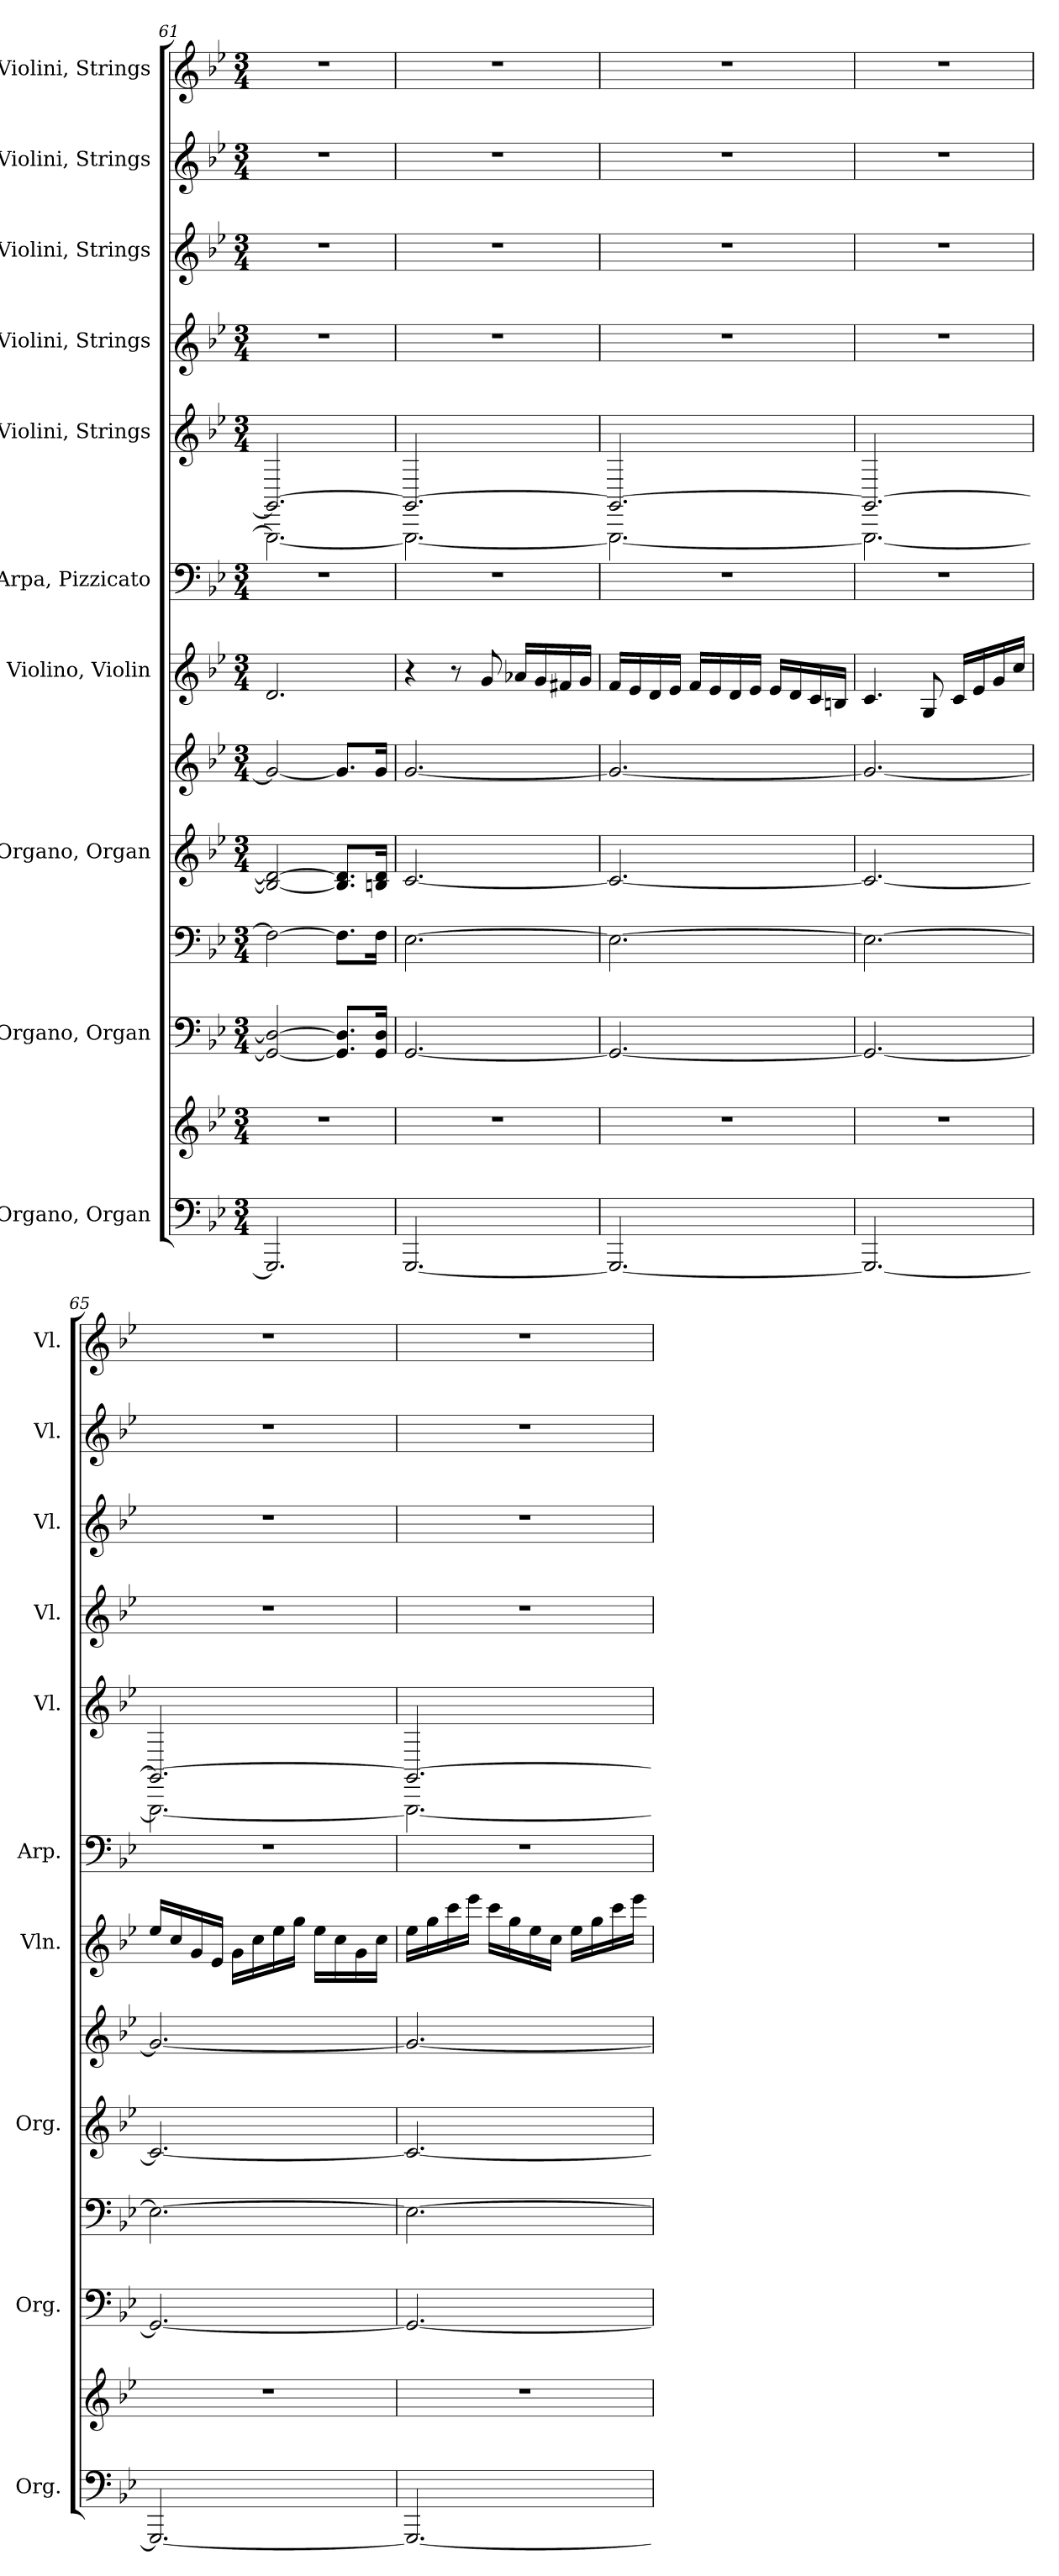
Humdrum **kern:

**kern	**kern	**kern	**kern	**kern	**kern	**kern	**kern	**kern	**kern	**kern	**kern	**kern
*part10	*part10	*part9	*part9	*part8	*part8	*part7	*part6	*part5	*part4	*part3	*part2	*part1
*staff13	*staff12	*staff11	*staff10	*staff9	*staff8	*staff7	*staff6	*staff5	*staff4	*staff3	*staff2	*staff1
*I"Organo, Organ	*	*I"Organo, Organ	*	*I"Organo, Organ	*	*I"Violino, Violin	*I"Arpa, Pizzicato	*I"Violini, Strings	*I"Violini, Strings	*I"Violini, Strings	*I"Violini, Strings	*I"Violini, Strings
*I'Org.	*	*I'Org.	*	*I'Org.	*	*I'Vln.	*I'Arp.	*I'Vl.	*I'Vl.	*I'Vl.	*I'Vl.	*I'Vl.
*clefF4	*clefG2	*clefF4	*clefF4	*clefG2	*clefG2	*clefG2	*clefF4	*clefG2	*clefG2	*clefG2	*clefG2	*clefG2
*k[b-e-]	*k[b-e-]	*k[b-e-]	*k[b-e-]	*k[b-e-]	*k[b-e-]	*k[b-e-]	*k[b-e-]	*k[b-e-]	*k[b-e-]	*k[b-e-]	*k[b-e-]	*k[b-e-]
*M3/4	*M3/4	*M3/4	*M3/4	*M3/4	*M3/4	*M3/4	*M3/4	*M3/4	*M3/4	*M3/4	*M3/4	*M3/4
=61	=61	=61	=61	=61	=61	=61	=61	=61	=61	=61	=61	=61
*	*	*	*	*	*	*	*	*^	*	*	*	*
2.GGG/]	2.r	2GG/_ 2D/_	2F\_	2B/_ 2d/_	2g/_	2.d/	2.r	2.GG/_	2.GGG\_	2.r	2.r	2.r	2.r
.	.	8.GG/] 8.D/]L	8.F\L]	8.B/] 8.d/]L	8.g/L]	.	.	.	.	.	.	.	.
.	.	16GG/ 16D/Jk	16F\Jk	16Bn/ 16d/Jk	16g/Jk	.	.	.	.	.	.	.	.
!!LO:PB:g=z
=62	=62	=62	=62	=62	=62	=62	=62	=62	=62	=62	=62	=62	=62
[2.GGG/	2.r	[2.GG/	[2.E-\	[2.c/	[2.g/	4r	2.r	2.GG/_	2.GGG\_	2.r	2.r	2.r	2.r
.	.	.	.	.	.	8r	.	.	.	.	.	.	.
.	.	.	.	.	.	8g/	.	.	.	.	.	.	.
.	.	.	.	.	.	16a-X/LL	.	.	.	.	.	.	.
.	.	.	.	.	.	16g/	.	.	.	.	.	.	.
.	.	.	.	.	.	16f#X/	.	.	.	.	.	.	.
.	.	.	.	.	.	16g/JJ	.	.	.	.	.	.	.
=63	=63	=63	=63	=63	=63	=63	=63	=63	=63	=63	=63	=63	=63
2.GGG/_	2.r	2.GG/_	2.E-\_	2.c/_	2.g/_	16f/LL	2.r	2.GG/_	2.GGG\_	2.r	2.r	2.r	2.r
.	.	.	.	.	.	16e-/	.	.	.	.	.	.	.
.	.	.	.	.	.	16d/	.	.	.	.	.	.	.
.	.	.	.	.	.	16e-/JJ	.	.	.	.	.	.	.
.	.	.	.	.	.	16f/LL	.	.	.	.	.	.	.
.	.	.	.	.	.	16e-/	.	.	.	.	.	.	.
.	.	.	.	.	.	16d/	.	.	.	.	.	.	.
.	.	.	.	.	.	16e-/JJ	.	.	.	.	.	.	.
.	.	.	.	.	.	16e-/LL	.	.	.	.	.	.	.
.	.	.	.	.	.	16d/	.	.	.	.	.	.	.
.	.	.	.	.	.	16c/	.	.	.	.	.	.	.
.	.	.	.	.	.	16Bn/JJ	.	.	.	.	.	.	.
=64	=64	=64	=64	=64	=64	=64	=64	=64	=64	=64	=64	=64	=64
2.GGG/_	2.r	2.GG/_	2.E-\_	2.c/_	2.g/_	4.c/	2.r	2.GG/_	2.GGG\_	2.r	2.r	2.r	2.r
.	.	.	.	.	.	8G/	.	.	.	.	.	.	.
.	.	.	.	.	.	16c/LL	.	.	.	.	.	.	.
.	.	.	.	.	.	16e-/	.	.	.	.	.	.	.
.	.	.	.	.	.	16g/	.	.	.	.	.	.	.
.	.	.	.	.	.	16cc/JJ	.	.	.	.	.	.	.
=65	=65	=65	=65	=65	=65	=65	=65	=65	=65	=65	=65	=65	=65
2.GGG/_	2.r	2.GG/_	2.E-\_	2.c/_	2.g/_	16ee-/LL	2.r	2.GG/_	2.GGG\_	2.r	2.r	2.r	2.r
.	.	.	.	.	.	16cc/	.	.	.	.	.	.	.
.	.	.	.	.	.	16g/	.	.	.	.	.	.	.
.	.	.	.	.	.	16e-/JJ	.	.	.	.	.	.	.
.	.	.	.	.	.	16g\LL	.	.	.	.	.	.	.
.	.	.	.	.	.	16cc\	.	.	.	.	.	.	.
.	.	.	.	.	.	16ee-\	.	.	.	.	.	.	.
.	.	.	.	.	.	16gg\JJ	.	.	.	.	.	.	.
.	.	.	.	.	.	16ee-\LL	.	.	.	.	.	.	.
.	.	.	.	.	.	16cc\	.	.	.	.	.	.	.
.	.	.	.	.	.	16g\	.	.	.	.	.	.	.
.	.	.	.	.	.	16cc\JJ	.	.	.	.	.	.	.
!!LO:PB:g=z
=66	=66	=66	=66	=66	=66	=66	=66	=66	=66	=66	=66	=66	=66
2.GGG/_	2.r	2.GG/_	2.E-\_	2.c/_	2.g/_	16ee-\LL	2.r	2.GG/_	2.GGG\_	2.r	2.r	2.r	2.r
.	.	.	.	.	.	16gg\	.	.	.	.	.	.	.
.	.	.	.	.	.	16ccc\	.	.	.	.	.	.	.
.	.	.	.	.	.	16eee-\JJ	.	.	.	.	.	.	.
.	.	.	.	.	.	16ccc\LL	.	.	.	.	.	.	.
.	.	.	.	.	.	16gg\	.	.	.	.	.	.	.
.	.	.	.	.	.	16ee-\	.	.	.	.	.	.	.
.	.	.	.	.	.	16cc\JJ	.	.	.	.	.	.	.
.	.	.	.	.	.	16ee-\LL	.	.	.	.	.	.	.
.	.	.	.	.	.	16gg\	.	.	.	.	.	.	.
.	.	.	.	.	.	16ccc\	.	.	.	.	.	.	.
.	.	.	.	.	.	16eee-\JJ	.	.	.	.	.	.	.
*	*	*	*	*	*	*	*	*v	*v	*	*	*	*
=	=	=	=	=	=	=	=	=	=	=	=	=
*-	*-	*-	*-	*-	*-	*-	*-	*-	*-	*-	*-	*-
